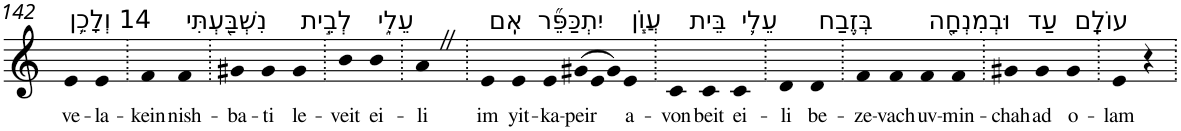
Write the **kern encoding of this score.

**kern	**text
*part1	*part1
*staff1	*staff1
*I"Piano	*
*I'Pno	*
!!LO:PB:g=z
*clefG2	*
*k[]	*
=142	=142
!LO:TX:a:t=14 וְלָכֵ֥ן	!
!	!LO:LY:b
4e	ve-
!	!LO:LY:b
4e	-la-
=143.	=143.
!	!LO:LY:b
4f	-kein
!LO:TX:a:t=נִשְׁבַּ֖עְתִּי	!
!	!LO:LY:b
4f	nish-
=144.	=144.
!	!LO:LY:b
4g#X	-ba-
!	!LO:LY:b
4g#	-ti
!LO:TX:a:t=לְבֵ֣ית	!
!	!LO:LY:b
4g#	le-
=145.	=145.
!	!LO:LY:b
4b	-veit
!LO:TX:a:t=עֵלִ֑י	!
!	!LO:LY:b
4b	ei-
=146.	=146.
!	!LO:LY:b
4aZ	-li
=147.	=147.
!LO:TX:a:t=אִֽם	!
!	!LO:LY:b
4e	im
!LO:TX:a:t=יִתְכַּפֵּ֞ר	!
!	!LO:LY:b
4e	yit-
!	!LO:LY:b
4e	-ka-
*Xtuplet	*
!	!LO:LY:b
(>12g#X	-peir
12e	.
12g#)	.
!LO:TX:a:t=עֲוֺ֧ן	!
!	!LO:LY:b
4e	a-
=148.	=148.
!	!LO:LY:b
4c	-von
!LO:TX:a:t=בֵּית	!
!	!LO:LY:b
4c	beit
!LO:TX:a:t=עֵלִ֛י	!
!	!LO:LY:b
4c	ei-
=149.	=149.
!	!LO:LY:b
4d	-li
!LO:TX:a:t=בְּזֶ֥בַח	!
!	!LO:LY:b
4d	be-
=150.	=150.
!	!LO:LY:b
4f	-ze-
!	!LO:LY:b
4f	-vach
!LO:TX:a:t=וּבְמִנְחָ֖ה	!
!	!LO:LY:b
4f	uv-
!	!LO:LY:b
4f	-min-
=151.	=151.
!	!LO:LY:b
4g#X	-chah
!LO:TX:a:t=עַד	!
!	!LO:LY:b
4g#	ad
!LO:TX:a:t=עוֹלָֽם	!
!	!LO:LY:b
4g#	o-
=152.	=152.
!	!LO:LY:b
4e	-lam
4r	.
=.	=.
*-	*-
